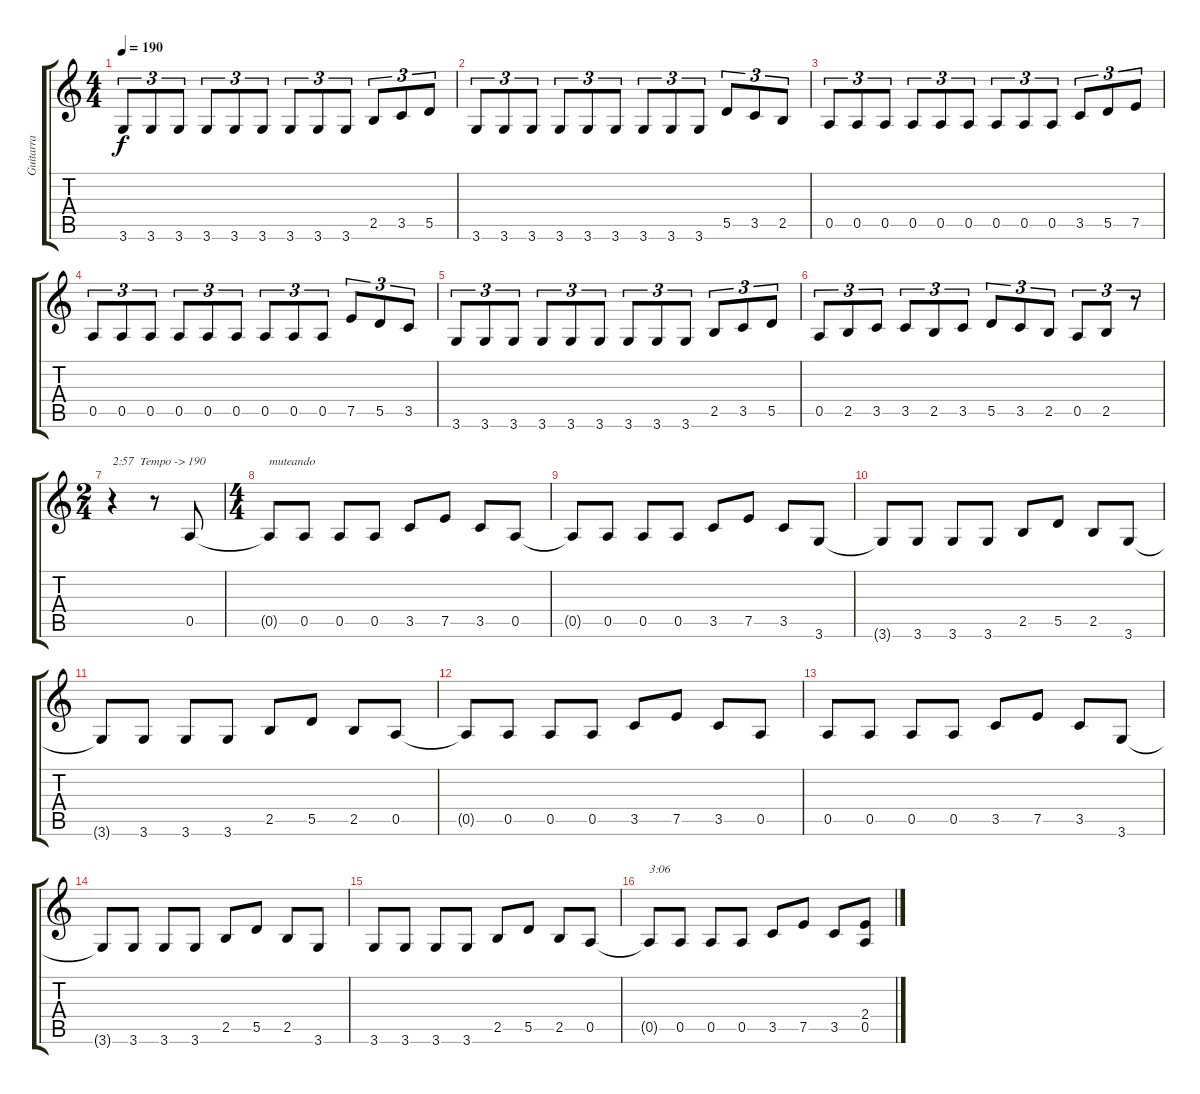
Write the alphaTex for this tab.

\track ("Guitarra" "Guitarra") {instrument distortionguitar}
\staff {score tabs}
\tuning (E4 B3 G3 D3 A2 E2) {hide}
\ts (4 4)
\tempo 190
\clef g2
\ks c
3.6.8{tu (3 2) dy f} 3.6.8{tu (3 2)} 3.6.8{tu (3 2)} 3.6.8{tu (3 2)} 3.6.8{tu (3 2)} 3.6.8{tu (3 2)} 3.6.8{tu (3 2)} 3.6.8{tu (3 2)} 3.6.8{tu (3 2)} 2.5.8{tu (3 2)} 3.5.8{tu (3 2)} 5.5.8{tu (3 2)} |
3.6.8{tu (3 2)} 3.6.8{tu (3 2)} 3.6.8{tu (3 2)} 3.6.8{tu (3 2)} 3.6.8{tu (3 2)} 3.6.8{tu (3 2)} 3.6.8{tu (3 2)} 3.6.8{tu (3 2)} 3.6.8{tu (3 2)} 5.5.8{tu (3 2)} 3.5.8{tu (3 2)} 2.5.8{tu (3 2)} |
0.5.8{tu (3 2)} 0.5.8{tu (3 2)} 0.5.8{tu (3 2)} 0.5.8{tu (3 2)} 0.5.8{tu (3 2)} 0.5.8{tu (3 2)} 0.5.8{tu (3 2)} 0.5.8{tu (3 2)} 0.5.8{tu (3 2)} 3.5.8{tu (3 2)} 5.5.8{tu (3 2)} 7.5.8{tu (3 2)} |
0.5.8{tu (3 2)} 0.5.8{tu (3 2)} 0.5.8{tu (3 2)} 0.5.8{tu (3 2)} 0.5.8{tu (3 2)} 0.5.8{tu (3 2)} 0.5.8{tu (3 2)} 0.5.8{tu (3 2)} 0.5.8{tu (3 2)} 7.5.8{tu (3 2)} 5.5.8{tu (3 2)} 3.5.8{tu (3 2)} |
3.6.8{tu (3 2)} 3.6.8{tu (3 2)} 3.6.8{tu (3 2)} 3.6.8{tu (3 2)} 3.6.8{tu (3 2)} 3.6.8{tu (3 2)} 3.6.8{tu (3 2)} 3.6.8{tu (3 2)} 3.6.8{tu (3 2)} 2.5.8{tu (3 2)} 3.5.8{tu (3 2)} 5.5.8{tu (3 2)} |
0.5.8{tu (3 2)} 2.5.8{tu (3 2)} 3.5.8{tu (3 2)} 3.5.8{tu (3 2)} 2.5.8{tu (3 2)} 3.5.8{tu (3 2)} 5.5.8{tu (3 2)} 3.5.8{tu (3 2)} 2.5.8{tu (3 2)} 0.5.8{tu (3 2)} 2.5.8{tu (3 2)} r.8{tu (3 2)} |
\ts (2 4)
r.4{txt "2:57  Tempo -> 190"} r.8 0.5.8 |
\ts (4 4)
0.5{t}.8{txt "muteando"} 0.5.8 0.5.8 0.5.8 3.5.8 7.5.8 3.5.8 0.5.8 |
0.5{t}.8 0.5.8 0.5.8 0.5.8 3.5.8 7.5.8 3.5.8 3.6.8 |
3.6{t}.8 3.6.8 3.6.8 3.6.8 2.5.8 5.5.8 2.5.8 3.6.8 |
3.6{t}.8 3.6.8 3.6.8 3.6.8 2.5.8 5.5.8 2.5.8 0.5.8 |
0.5{t}.8 0.5.8 0.5.8 0.5.8 3.5.8 7.5.8 3.5.8 0.5.8 |
0.5.8 0.5.8 0.5.8 0.5.8 3.5.8 7.5.8 3.5.8 3.6.8 |
3.6{t}.8 3.6.8 3.6.8 3.6.8 2.5.8 5.5.8 2.5.8 3.6.8 |
3.6.8 3.6.8 3.6.8 3.6.8 2.5.8 5.5.8 2.5.8 0.5.8 |
0.5{t}.8{txt "3:06"} 0.5.8 0.5.8 0.5.8 3.5.8 7.5.8 3.5.8 (2.4 0.5).8
